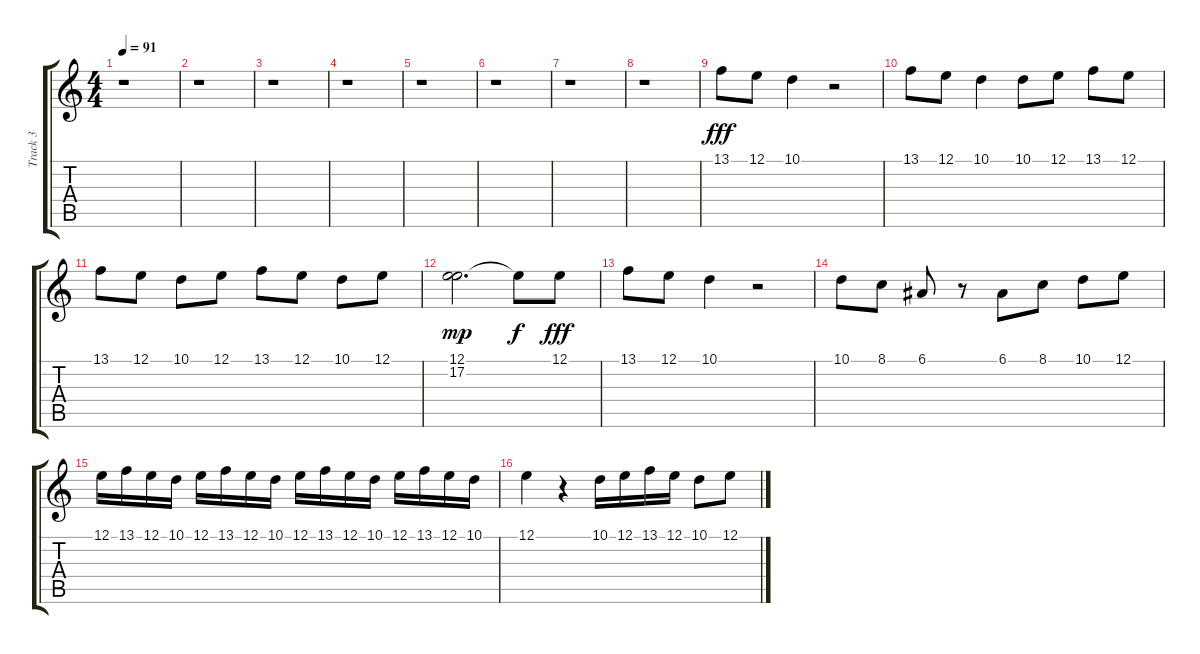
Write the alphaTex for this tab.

\track ("Track 3" "Track 3") {instrument acousticgrandpiano}
\staff {score tabs}
\tuning (E4 B3 G3 D3 A2 E2) {hide}
\ts (4 4)
\tempo 91
\clef g2
\ks c
r.1{dy fff} |
r.1 |
r.1 |
r.1 |
r.1 |
r.1 |
r.1 |
r.1 |
13.1.8 12.1.8 10.1.4 r.2 |
13.1.8 12.1.8 10.1.4 10.1.8 12.1.8 13.1.8 12.1.8 |
13.1.8 12.1.8 10.1.8 12.1.8 13.1.8 12.1.8 10.1.8 12.1.8 |
(12.1 17.2).2{d dy mp} 17.2{t}.8{dy f} 12.1.8{dy fff} |
13.1.8 12.1.8 10.1.4 r.2 |
10.1.8 8.1.8 6.1.8 r.8 6.1.8 8.1.8 10.1.8 12.1.8 |
12.1.16 13.1.16 12.1.16 10.1.16 12.1.16 13.1.16 12.1.16 10.1.16 12.1.16 13.1.16 12.1.16 10.1.16 12.1.16 13.1.16 12.1.16 10.1.16 |
12.1.4 r.4 10.1.16 12.1.16 13.1.16 12.1.16 10.1.8 12.1.8
